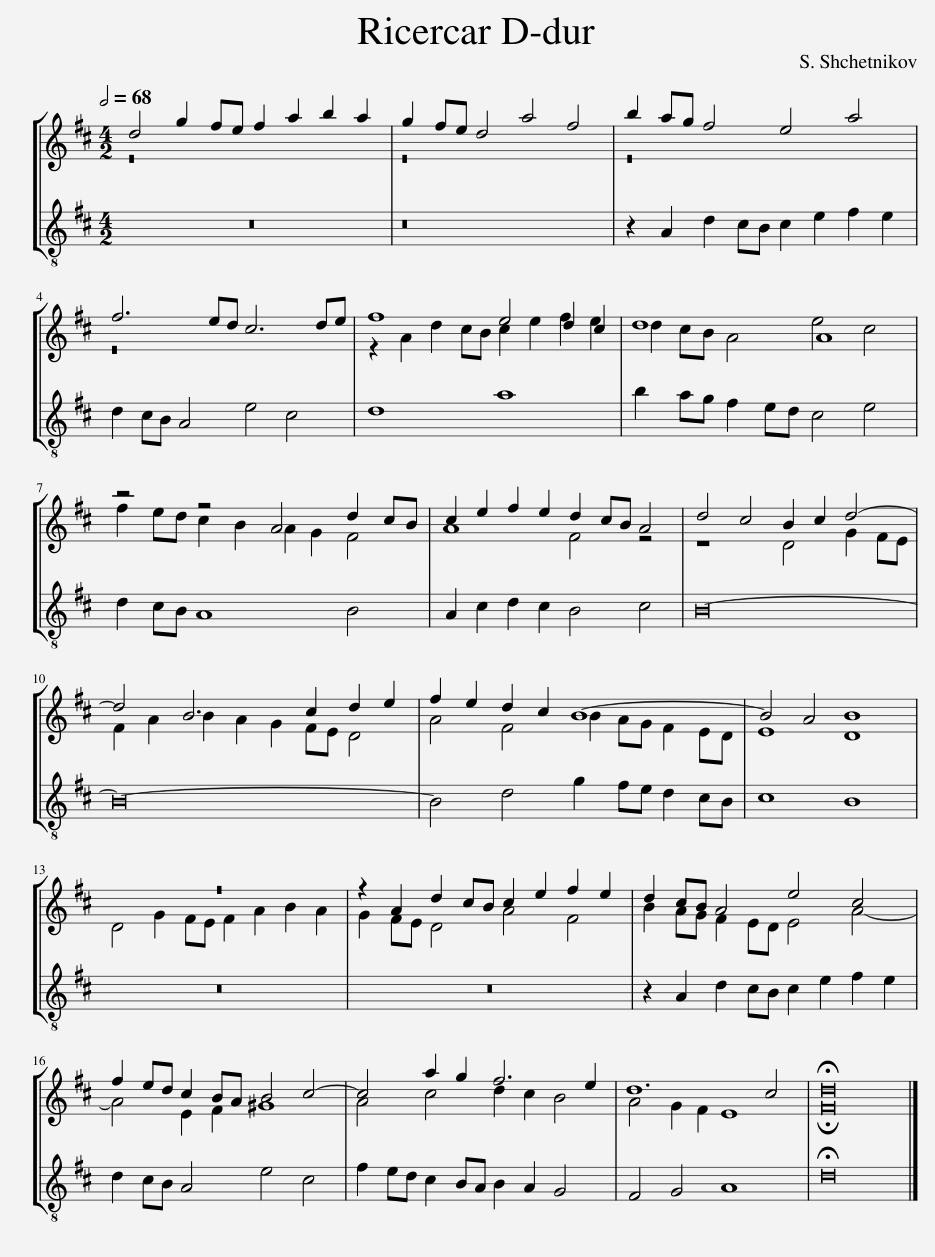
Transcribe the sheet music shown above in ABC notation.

X:1
%%score { ( 1 2 ) | 3 }
L:1/8
Q:1/2=68
M:4/2
I:linebreak $
K:D
V:1 treble
V:2 treble
V:3 treble-8
V:1
 d4 g2 fe f2 a2 b2 a2 | g2 fe d4 a4 f4 | b2 ag f4 e4 a4 |$ f6 ed c6 de | f8 e4 d2 c2 | %5
 d8 A8 |$ z4 z4 A4 d2 cB | c2 e2 f2 e2 d2 cB A4 | d4 c4 B2 c2 d4- |$ d4 B6 c2 d2 e2 | %10
 f2 e2 d2 c2 B8- | B4 A4 B8 |$ z16 | z2 A2 d2 cB c2 e2 f2 e2 | d2 cB A4 e4 c4 |$ %15
 f2 ed c2 BA B4 c4- | c4 a2 g2 f6 e2 | d12 c4 | !fermata!d16 |] %19
V:2
 z16 | z16 | z16 |$ z16 | z2 A2 d2 cB c2 e2 f2 e2 | %5
 d2 cB A4 e4 c4 |$ f2 ed c2 B2 A2 G2 F4 | A8 F4 z4 | z8 D4 G2 FE |$ F2 A2 B2 A2 G2 FE D4 | %10
 A4 F4 B2 AG F2 ED | E8 D8 |$ D4 G2 FE F2 A2 B2 A2 | G2 FE D4 A4 F4 | B2 AG F2 ED E4 A4- |$ %15
 A4 E2 F2 ^G8 | A4 c4 d2 c2 B4 | A4 G2 F2 E8 | !fermata!F16 |] %19
V:3
 z16 | z16 | z2 A2 d2 cB c2 e2 f2 e2 |$ d2 cB A4 e4 c4 | d8 a8 | %5
 b2 ag f2 ed c4 e4 |$ d2 cB A8 B4 | A2 c2 d2 c2 B4 c4 | B16- |$ B16- | %10
 B4 d4 g2 fe d2 cB | c8 B8 |$ z16 | z16 | z2 A2 d2 cB c2 e2 f2 e2 |$ %15
 d2 cB A4 e4 c4 | f2 ed c2 BA B2 A2 G4 | F4 G4 A8 | !fermata!d16 |] %19
